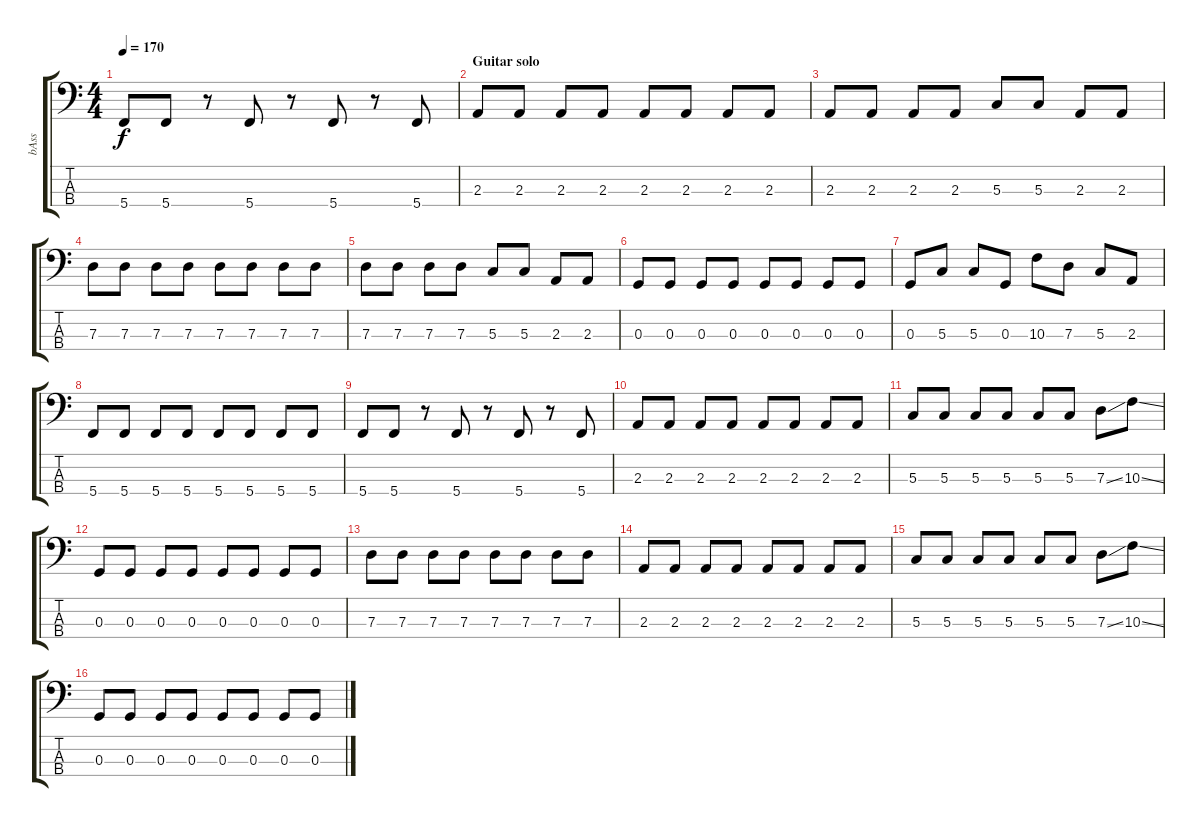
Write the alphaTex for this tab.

\track ("bAss" "bAss") {instrument electricbassfinger}
\staff {score tabs}
\tuning (F2 C2 G1 C1) {hide}
\ts (4 4)
\tempo 170
\clef f4
\ks c
5.4.8{dy f} 5.4.8 r.8 5.4.8 r.8 5.4.8 r.8 5.4.8 |
\section ("" "Guitar solo")
2.3.8{volume 16 instrument electricbasspick} 2.3.8 2.3.8 2.3.8 2.3.8 2.3.8 2.3.8 2.3.8 |
2.3.8 2.3.8 2.3.8 2.3.8 5.3.8 5.3.8 2.3.8 2.3.8 |
7.3.8 7.3.8 7.3.8 7.3.8 7.3.8 7.3.8 7.3.8 7.3.8 |
7.3.8 7.3.8 7.3.8 7.3.8 5.3.8 5.3.8 2.3.8 2.3.8 |
0.3.8 0.3.8 0.3.8 0.3.8 0.3.8 0.3.8 0.3.8 0.3.8 |
0.3.8 5.3.8 5.3.8 0.3.8 10.3.8 7.3.8 5.3.8 2.3.8 |
5.4.8 5.4.8 5.4.8 5.4.8 5.4.8 5.4.8 5.4.8 5.4.8 |
5.4.8 5.4.8 r.8 5.4.8 r.8 5.4.8 r.8 5.4.8 |
2.3.8 2.3.8 2.3.8 2.3.8 2.3.8 2.3.8 2.3.8 2.3.8 |
5.3.8 5.3.8 5.3.8 5.3.8 5.3.8 5.3.8 7.3{ss}.8 10.3{ss}.8 |
0.3.8 0.3.8 0.3.8 0.3.8 0.3.8 0.3.8 0.3.8 0.3.8 |
7.3.8 7.3.8 7.3.8 7.3.8 7.3.8 7.3.8 7.3.8 7.3.8 |
2.3.8 2.3.8 2.3.8 2.3.8 2.3.8 2.3.8 2.3.8 2.3.8 |
5.3.8 5.3.8 5.3.8 5.3.8 5.3.8 5.3.8 7.3{ss}.8 10.3{ss}.8 |
0.3.8 0.3.8 0.3.8 0.3.8 0.3.8 0.3.8 0.3.8 0.3.8
